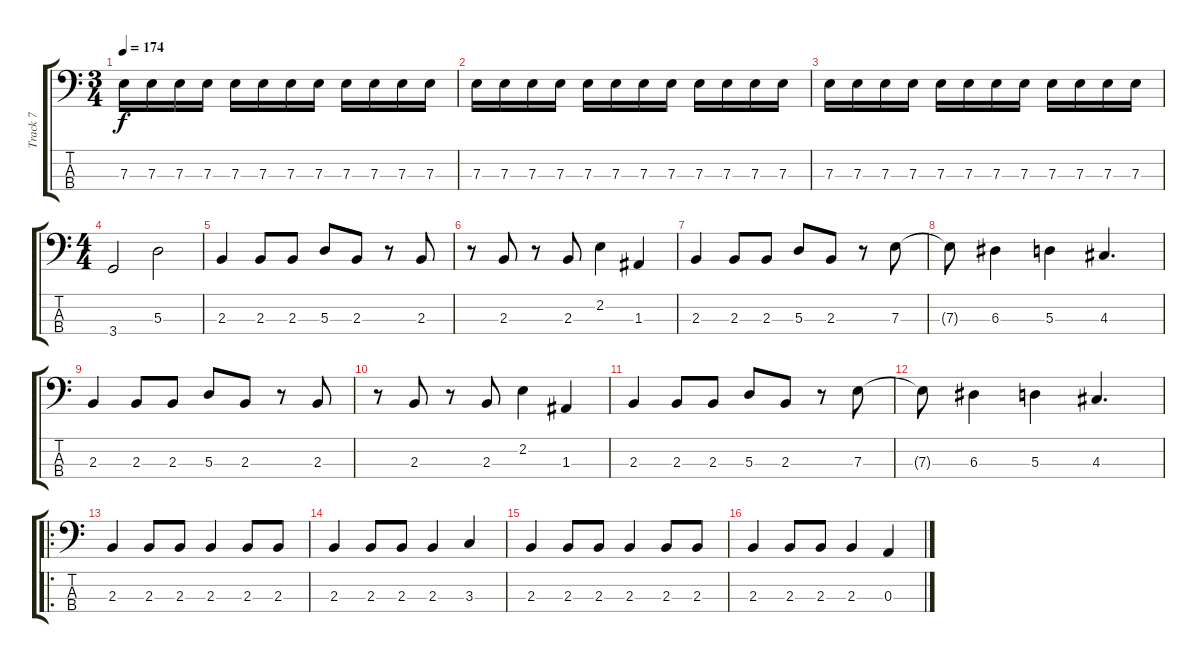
\track ("Track 7" "Track 7") {instrument electricbassfinger}
\staff {score tabs}
\tuning (G2 D2 A1 E1) {hide}
\ts (3 4)
\tempo 174
\clef f4
\ks c
7.3.16{dy f} 7.3.16 7.3.16 7.3.16 7.3.16 7.3.16 7.3.16 7.3.16 7.3.16 7.3.16 7.3.16 7.3.16 |
7.3.16 7.3.16 7.3.16 7.3.16 7.3.16 7.3.16 7.3.16 7.3.16 7.3.16 7.3.16 7.3.16 7.3.16 |
7.3.16 7.3.16 7.3.16 7.3.16 7.3.16 7.3.16 7.3.16 7.3.16 7.3.16 7.3.16 7.3.16 7.3.16 |
\ts (4 4)
3.4.2 5.3.2 |
2.3.4 2.3.8 2.3.8 5.3.8 2.3.8 r.8 2.3.8 |
r.8 2.3.8 r.8 2.3.8 2.2.4 1.3.4 |
2.3.4 2.3.8 2.3.8 5.3.8 2.3.8 r.8 7.3.8 |
7.3{t}.8 6.3.4 5.3.4 4.3.4{d} |
2.3.4 2.3.8 2.3.8 5.3.8 2.3.8 r.8 2.3.8 |
r.8 2.3.8 r.8 2.3.8 2.2.4 1.3.4 |
2.3.4 2.3.8 2.3.8 5.3.8 2.3.8 r.8 7.3.8 |
7.3{t}.8 6.3.4 5.3.4 4.3.4{d} |
\ro
2.3.4 2.3.8 2.3.8 2.3.4 2.3.8 2.3.8 |
2.3.4 2.3.8 2.3.8 2.3.4 3.3.4 |
2.3.4 2.3.8 2.3.8 2.3.4 2.3.8 2.3.8 |
2.3.4 2.3.8 2.3.8 2.3.4 0.3.4
